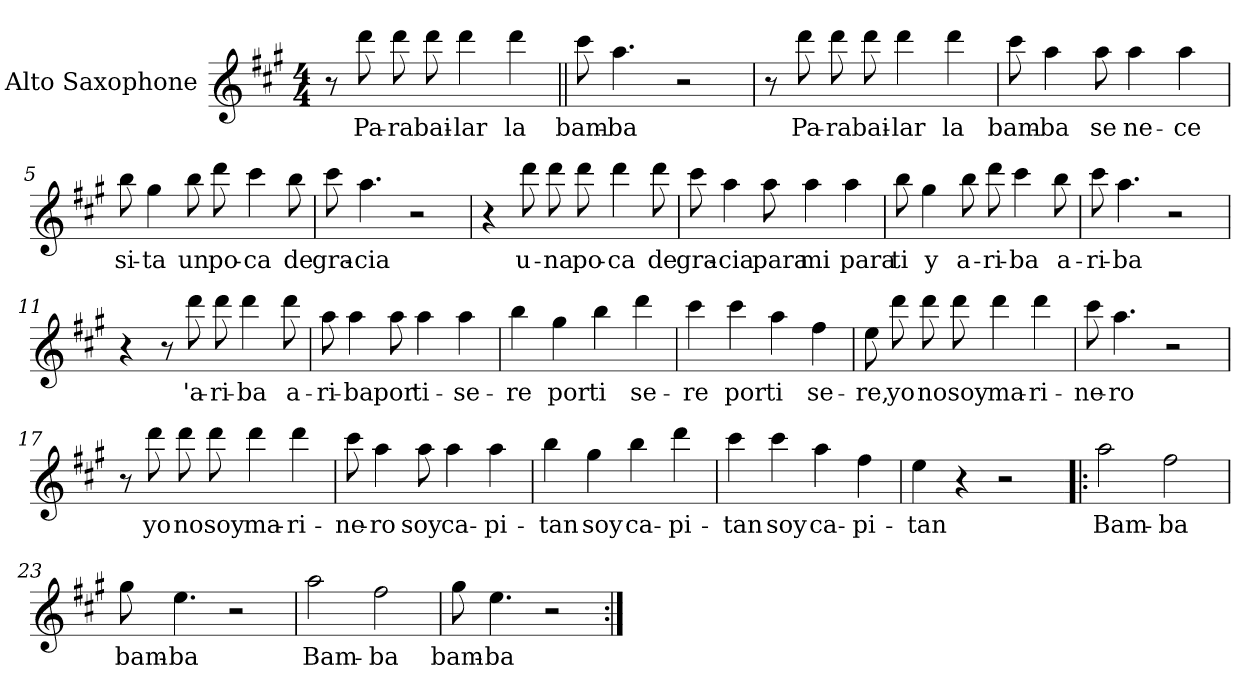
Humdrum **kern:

**kern	**text
*part1	*part1
*staff1	*staff1
*I"Alto Saxophone	*
*I'A. Sax.	*
*clefG2	*
*ITrd5c9	*
*k[]	*
*C:	*
*M4/4	*
=1	=1
8r	.
8ff	-Pa-
8ffL	-ra
8ff	-bai-
4ff	-lar
4ff	-la
=2||	=2||
8eeL	-bam-
4.cc	-ba
2r	.
=3	=3
8r	.
8ff	-Pa-
8ffL	-ra
8ff	-bai-
4ff	-lar
4ff	-la
=4	=4
8eeL	-bam-
4cc	-ba
8cc	-se
4cc	-ne-
4cc	-ce
=5	=5
8ddL	-si-
4b	-ta
8dd	-un
8ffL	-po-
4ee	-ca
8dd	-de
=6	=6
8eeL	-gra-
4.cc	-cia
2r	.
=7	=7
4r	.
8ffL	-u-
8ff	-na
8ffL	-po-
4ff	-ca
8ff	-de
=8	=8
8eeL	-gra-
4cc	-cia
8cc	-para
4cc	-mi
4cc	-para
=9	=9
8ddL	-ti
4b	-y
8dd	-a-
8ffL	-ri-
4ee	-ba
8dd	-a-
=10	=10
8eeL	-ri-
4.cc	-ba
2r	.
=11	=11
4r	.
8r	.
8ff	-'a-
8ffL	-ri-
4ff	-ba
8ff	-a-
=12	=12
8ccL	-ri-
4cc	-ba
8cc	-por
4cc	-ti-
4cc	-se-
=13	=13
4dd	-re
4b	-por
4dd	-ti
4ff	-se-
=14	=14
4ee	-re
4ee	-por
4cc	-ti
4a	-se-
=15	=15
8gL	-re,
8ff	-yo
8ff	-no
8ff	-soy
4ff	-ma-
4ff	-ri-
=16	=16
8eeL	-ne-
4.cc	-ro
2r	.
=17	=17
8r	.
8ff	-yo
8ffL	-no
8ff	-soy
4ff	-ma-
4ff	-ri-
=18	=18
8eeL	-ne-
4cc	-ro
8cc	-soy
4cc	-ca-
4cc	-pi-
=19	=19
4dd	-tan
4b	-soy
4dd	-ca-
4ff	-pi-
=20	=20
4ee	-tan
4ee	-soy
4cc	-ca-
4a	-pi-
=21	=21
4g	-tan
4r	.
2r	.
=22!|:	=22!|:
2cc	-Bam-
2a	-ba
=23	=23
8bL	-bam-
4.g	-ba
2r	.
=24	=24
2cc	-Bam-
2a	-ba
=25	=25
8bL	-bam-
4.g	-ba
2r	.
=:|!	=:|!
*-	*-
